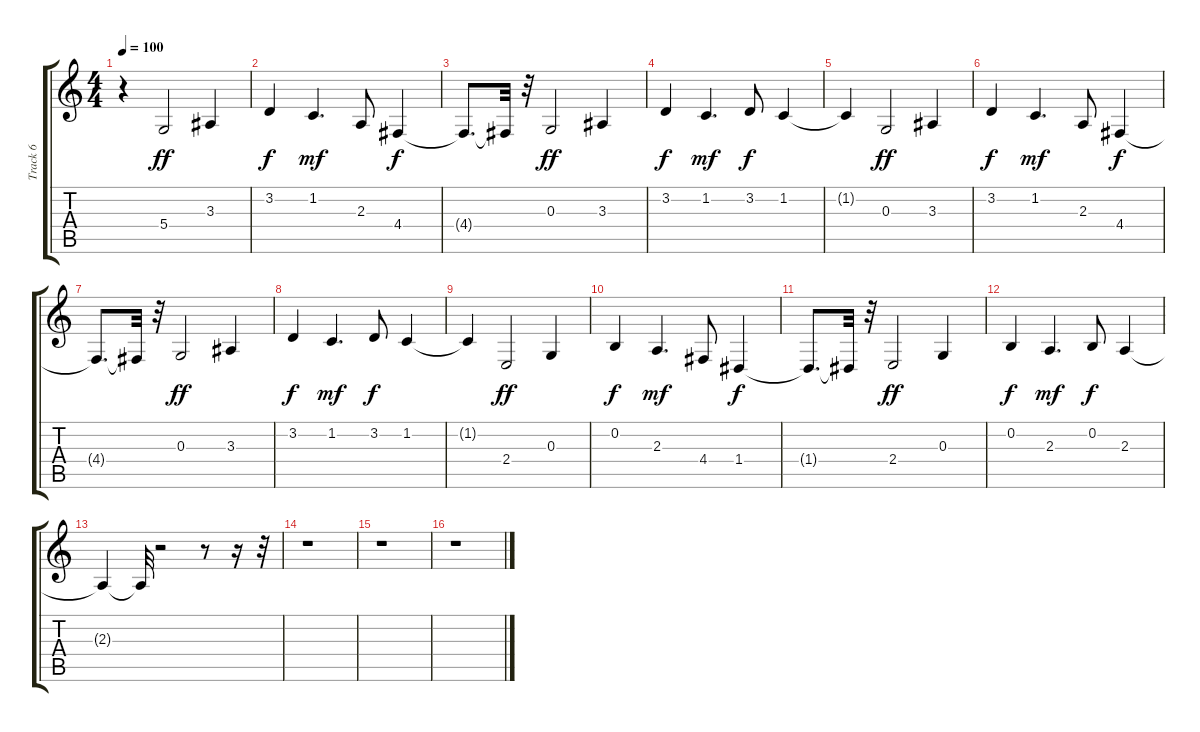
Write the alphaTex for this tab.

\track ("Track 6" "Track 6") {instrument electricpiano1}
\staff {score tabs}
\tuning (E4 B3 G3 D3 A2 E2) {hide}
\ts (4 4)
\tempo 100
\clef g2
\ks c
r.4{dy ff} 5.4.2 3.3.4 |
3.2.4{dy f} 1.2.4{d dy mf} 2.3.8 4.4.4{dy f} |
4.4{t}.8{d} 4.4{t}.32 r.32 0.3.2{dy ff} 3.3.4 |
3.2.4{dy f} 1.2.4{d dy mf} 3.2.8{dy f} 1.2.4 |
1.2{t}.4 0.3.2{dy ff balance 6 instrument electricpiano1} 3.3.4 |
3.2.4{dy f} 1.2.4{d dy mf} 2.3.8 4.4.4{dy f} |
4.4{t}.8{d} 4.4{t}.32 r.32 0.3.2{dy ff} 3.3.4 |
3.2.4{dy f} 1.2.4{d dy mf} 3.2.8{dy f} 1.2.4 |
1.2{t}.4 2.4.2{dy ff balance 6 instrument electricpiano1} 0.3.4 |
0.2.4{dy f} 2.3.4{d dy mf} 4.4.8 1.4.4{dy f} |
1.4{t}.8{d} 1.4{t}.32 r.32 2.4.2{dy ff} 0.3.4 |
0.2.4{dy f} 2.3.4{d dy mf} 0.2.8{dy f} 2.3.4 |
2.3{t}.4 2.3{t}.32 r.2 r.8 r.16 r.32 |
r.1 |
r.1 |
r.1
